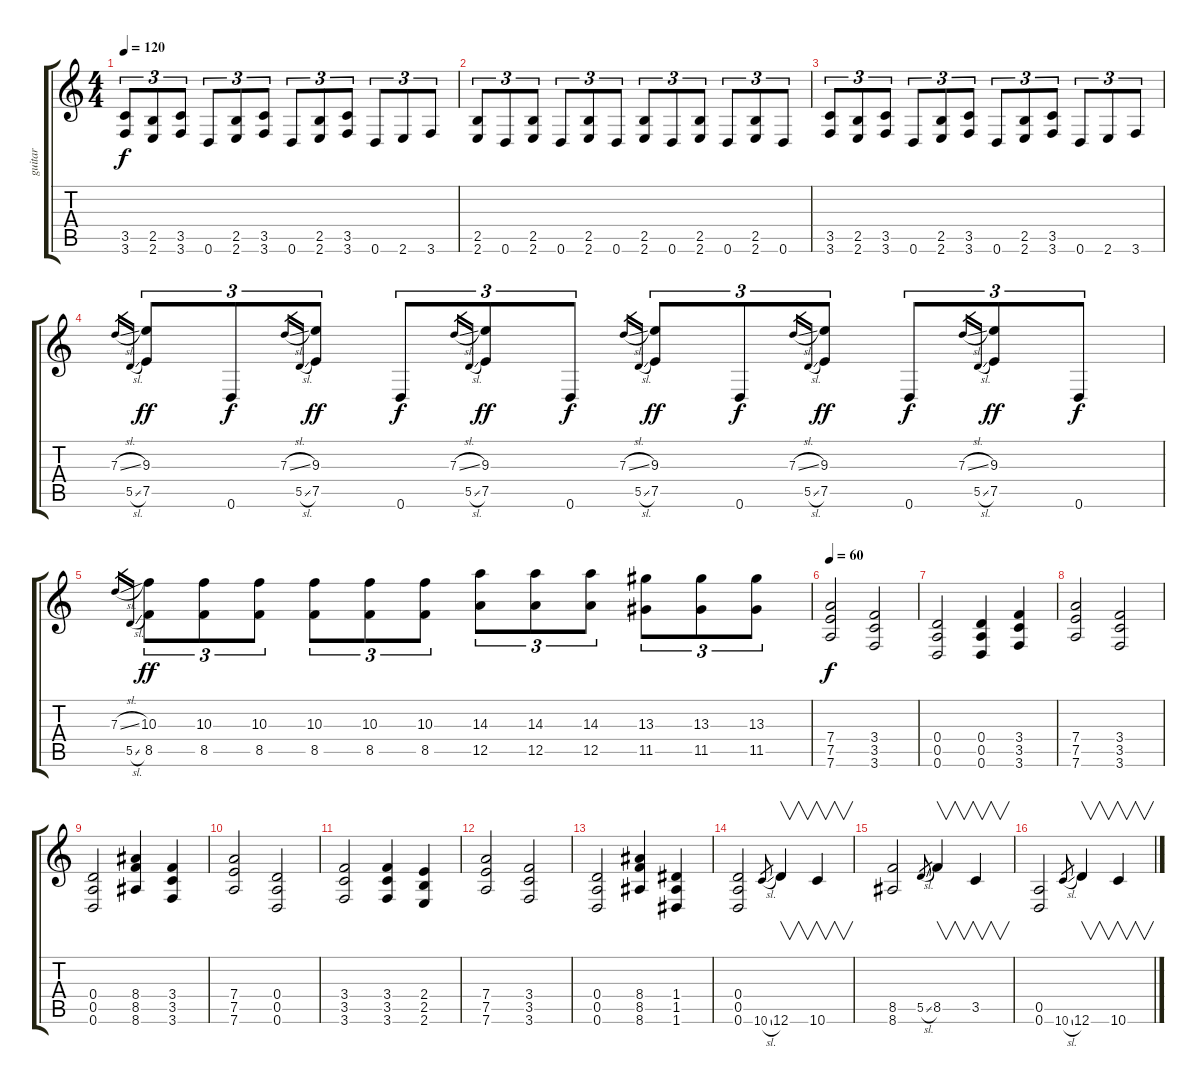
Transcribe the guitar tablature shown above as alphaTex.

\track ("guitar" "guitar") {instrument overdrivenguitar}
\staff {score tabs}
\tuning (E4 B3 G3 D3 A2 D2) {hide}
\ts (4 4)
\tempo 120
\clef g2
\ks c
(3.5 3.6).8{tu (3 2) dy f} (2.5 2.6).8{tu (3 2)} (3.5 3.6).8{tu (3 2)} 0.6.8{tu (3 2)} (2.5 2.6).8{tu (3 2)} (3.5 3.6).8{tu (3 2)} 0.6.8{tu (3 2)} (2.5 2.6).8{tu (3 2)} (3.5 3.6).8{tu (3 2)} 0.6.8{tu (3 2)} 2.6.8{tu (3 2)} 3.6.8{tu (3 2)} |
(2.5 2.6).8{tu (3 2)} 0.6.8{tu (3 2)} (2.5 2.6).8{tu (3 2)} 0.6.8{tu (3 2)} (2.5 2.6).8{tu (3 2)} 0.6.8{tu (3 2)} (2.5 2.6).8{tu (3 2)} 0.6.8{tu (3 2)} (2.5 2.6).8{tu (3 2)} 0.6.8{tu (3 2)} (2.5 2.6).8{tu (3 2)} 0.6.8{tu (3 2)} |
(3.5 3.6).8{tu (3 2)} (2.5 2.6).8{tu (3 2)} (3.5 3.6).8{tu (3 2)} 0.6.8{tu (3 2)} (2.5 2.6).8{tu (3 2)} (3.5 3.6).8{tu (3 2)} 0.6.8{tu (3 2)} (2.5 2.6).8{tu (3 2)} (3.5 3.6).8{tu (3 2)} 0.6.8{tu (3 2)} 2.6.8{tu (3 2)} 3.6.8{tu (3 2)} |
7.3{sl}.16{gr} 5.5{sl}.16{gr} (9.3 7.5).8{tu (3 2) dy ff} 0.6.8{tu (3 2) dy f} 7.3{sl}.16{gr} 5.5{sl}.16{gr} (9.3 7.5).8{tu (3 2) dy ff} 0.6.8{tu (3 2) dy f} 7.3{sl}.16{gr} 5.5{sl}.16{gr} (9.3 7.5).8{tu (3 2) dy ff} 0.6.8{tu (3 2) dy f} 7.3{sl}.16{gr} 5.5{sl}.16{gr} (9.3 7.5).8{tu (3 2) dy ff} 0.6.8{tu (3 2) dy f} 7.3{sl}.16{gr} 5.5{sl}.16{gr} (9.3 7.5).8{tu (3 2) dy ff} 0.6.8{tu (3 2) dy f} 7.3{sl}.16{gr} 5.5{sl}.16{gr} (9.3 7.5).8{tu (3 2) dy ff} 0.6.8{tu (3 2) dy f} |
7.3{sl}.16{gr} 5.5{sl}.16{gr} (10.3 8.5).8{tu (3 2) dy ff} (10.3 8.5).8{tu (3 2)} (10.3 8.5).8{tu (3 2)} (10.3 8.5).8{tu (3 2)} (10.3 8.5).8{tu (3 2)} (10.3 8.5).8{tu (3 2)} (14.3 12.5).8{tu (3 2)} (14.3 12.5).8{tu (3 2)} (14.3 12.5).8{tu (3 2)} (13.3 11.5).8{tu (3 2)} (13.3 11.5).8{tu (3 2)} (13.3 11.5).8{tu (3 2)} |
\tempo 60
(7.4 7.5 7.6).2{dy f volume 12} (3.4 3.5 3.6).2 |
(0.4 0.5 0.6).2 (0.4 0.5 0.6).4 (3.4 3.5 3.6).4 |
(7.4 7.5 7.6).2 (3.4 3.5 3.6).2 |
(0.4 0.5 0.6).2 (8.4 8.5 8.6).4 (3.4 3.5 3.6).4 |
(7.4 7.5 7.6).2 (0.4 0.5 0.6).2 |
(3.4 3.5 3.6).2 (3.4 3.5 3.6).4 (2.4 2.5 2.6).4 |
(7.4 7.5 7.6).2 (3.4 3.5 3.6).2 |
(0.4 0.5 0.6).2 (8.4 8.5 8.6).4 (1.4 1.5 1.6).4 |
(0.4 0.5 0.6).2{volume 16} 10.6{sl}.8{gr} 12.6.4{v} 10.6.4{v} |
(8.5 8.6).2 5.5{sl}.8{gr} 8.5.4{v} 3.5.4{v} |
(0.5 0.6).2 10.6{sl}.8{gr} 12.6.4{v} 10.6.4{v}
